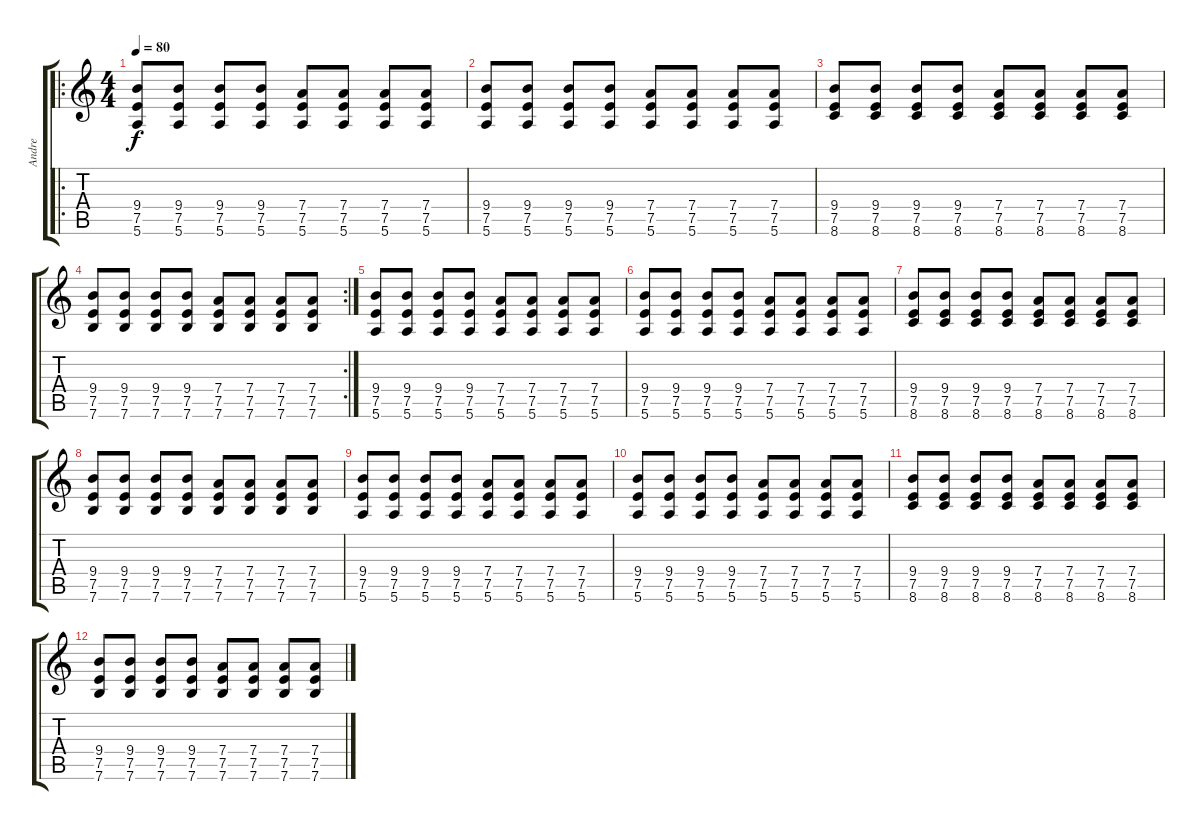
\track ("Andre" "Andre") {instrument distortionguitar}
\staff {score tabs}
\tuning (E4 B3 G3 D3 A2 E2) {hide}
\ro
\ts (4 4)
\tempo 80
\clef g2
\ks c
(9.4 7.5 5.6).8{dy f} (9.4 7.5 5.6).8 (9.4 7.5 5.6).8 (9.4 7.5 5.6).8 (7.4 7.5 5.6).8 (7.4 7.5 5.6).8 (7.4 7.5 5.6).8 (7.4 7.5 5.6).8 |
(9.4 7.5 5.6).8 (9.4 7.5 5.6).8 (9.4 7.5 5.6).8 (9.4 7.5 5.6).8 (7.4 7.5 5.6).8 (7.4 7.5 5.6).8 (7.4 7.5 5.6).8 (7.4 7.5 5.6).8 |
(9.4 7.5 8.6).8 (9.4 7.5 8.6).8 (9.4 7.5 8.6).8 (9.4 7.5 8.6).8 (7.4 7.5 8.6).8 (7.4 7.5 8.6).8 (7.4 7.5 8.6).8 (7.4 7.5 8.6).8 |
\rc 2
(9.4 7.5 7.6).8 (9.4 7.5 7.6).8 (9.4 7.5 7.6).8 (9.4 7.5 7.6).8 (7.4 7.5 7.6).8 (7.4 7.5 7.6).8 (7.4 7.5 7.6).8 (7.4 7.5 7.6).8 |
(9.4 7.5 5.6).8{volume 8} (9.4 7.5 5.6).8 (9.4 7.5 5.6).8 (9.4 7.5 5.6).8 (7.4 7.5 5.6).8 (7.4 7.5 5.6).8 (7.4 7.5 5.6).8 (7.4 7.5 5.6).8 |
(9.4 7.5 5.6).8 (9.4 7.5 5.6).8 (9.4 7.5 5.6).8 (9.4 7.5 5.6).8 (7.4 7.5 5.6).8 (7.4 7.5 5.6).8 (7.4 7.5 5.6).8 (7.4 7.5 5.6).8 |
(9.4 7.5 8.6).8 (9.4 7.5 8.6).8 (9.4 7.5 8.6).8 (9.4 7.5 8.6).8 (7.4 7.5 8.6).8 (7.4 7.5 8.6).8 (7.4 7.5 8.6).8 (7.4 7.5 8.6).8 |
(9.4 7.5 7.6).8 (9.4 7.5 7.6).8 (9.4 7.5 7.6).8 (9.4 7.5 7.6).8 (7.4 7.5 7.6).8 (7.4 7.5 7.6).8 (7.4 7.5 7.6).8 (7.4 7.5 7.6).8 |
(9.4 7.5 5.6).8{volume 0} (9.4 7.5 5.6).8 (9.4 7.5 5.6).8 (9.4 7.5 5.6).8 (7.4 7.5 5.6).8 (7.4 7.5 5.6).8 (7.4 7.5 5.6).8 (7.4 7.5 5.6).8 |
(9.4 7.5 5.6).8 (9.4 7.5 5.6).8 (9.4 7.5 5.6).8 (9.4 7.5 5.6).8 (7.4 7.5 5.6).8 (7.4 7.5 5.6).8 (7.4 7.5 5.6).8 (7.4 7.5 5.6).8 |
(9.4 7.5 8.6).8 (9.4 7.5 8.6).8 (9.4 7.5 8.6).8 (9.4 7.5 8.6).8 (7.4 7.5 8.6).8 (7.4 7.5 8.6).8 (7.4 7.5 8.6).8 (7.4 7.5 8.6).8 |
(9.4 7.5 7.6).8 (9.4 7.5 7.6).8 (9.4 7.5 7.6).8 (9.4 7.5 7.6).8 (7.4 7.5 7.6).8 (7.4 7.5 7.6).8 (7.4 7.5 7.6).8 (7.4 7.5 7.6).8
